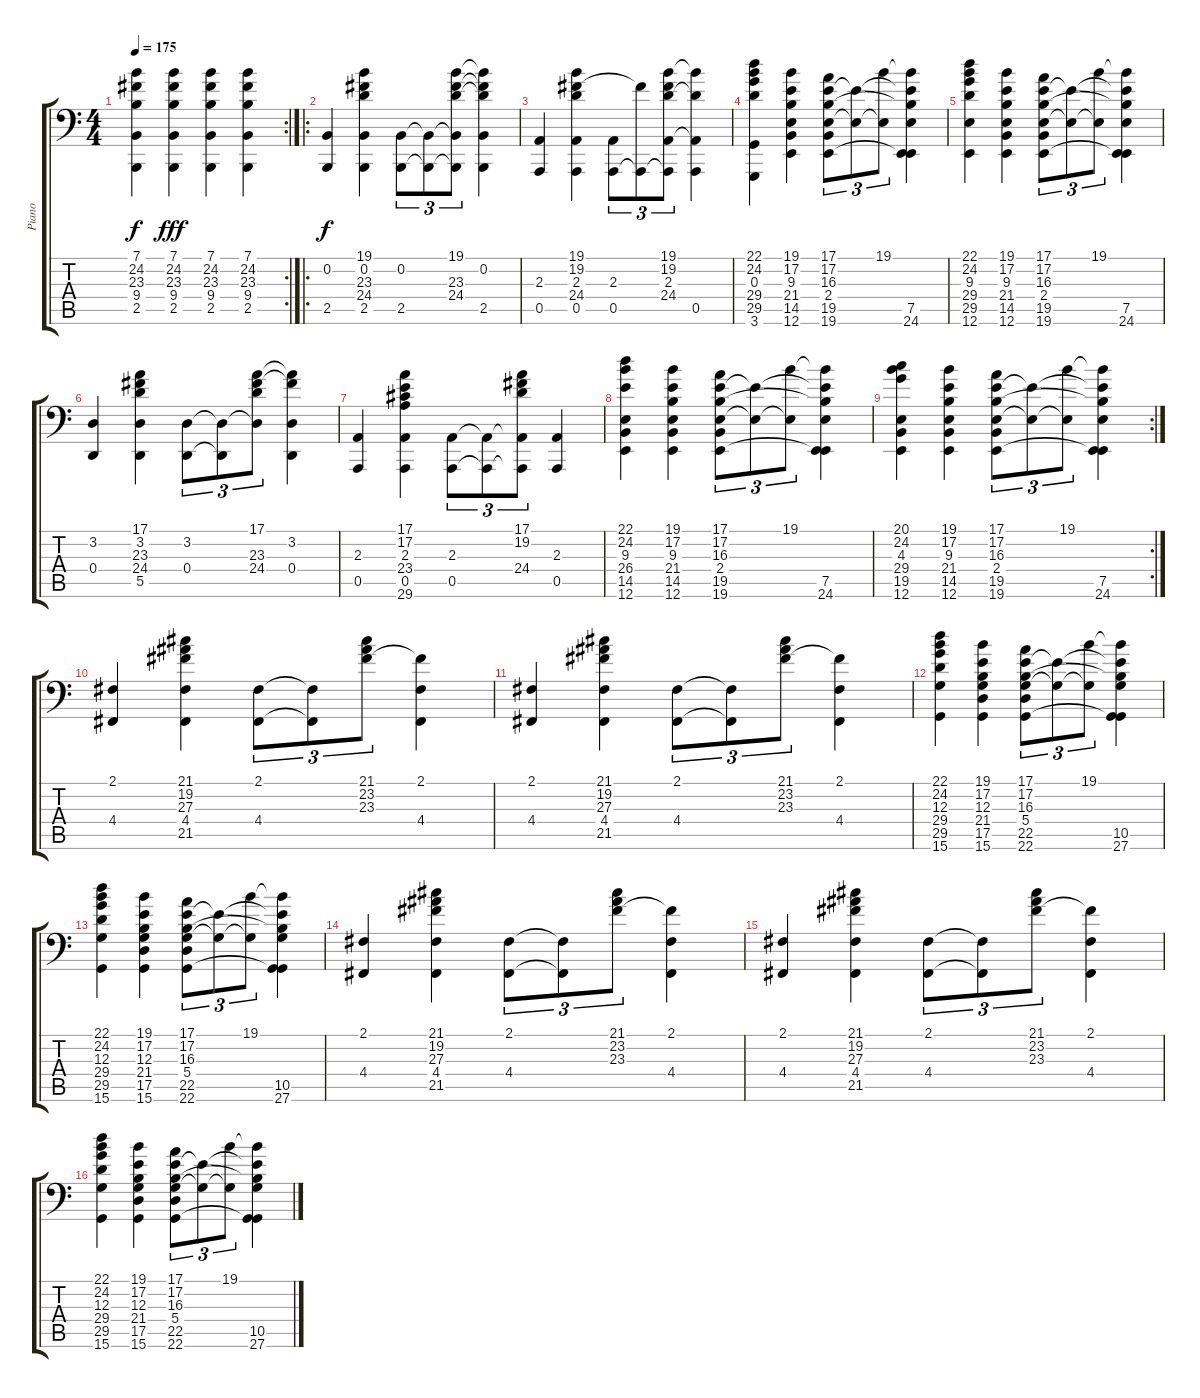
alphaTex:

\track ("Piano" "Piano") {instrument acousticgrandpiano}
\staff {score tabs}
\tuning (E3 B2 G2 D2 A1 E1) {hide}
\rc 2
\ts (4 4)
\tempo 175
\clef f4
\ks c
(7.1 24.2 23.3 9.4 2.5).4{dy f} (7.1 24.2 23.3 9.4 2.5).4{dy fff} (7.1 24.2 23.3 9.4 2.5).4 (7.1 24.2 23.3 9.4 2.5).4 |
\ro
(0.2 2.5).4{dy f} (19.1 0.2 23.3 24.4 2.5).4 (0.2 2.5).8{tu (3 2)} (0.2{t} 2.5{t}).8{tu (3 2)} (19.1 0.2{t} 23.3 24.4 2.5{t}).8{tu (3 2)} (19.1{t} 0.2 23.3{t} 24.4{t} 2.5).4 |
(2.3 0.5).4 (19.1 19.2 2.3 24.4 0.5).4 (2.3 0.5).8{tu (3 2)} (19.2{t} 0.5{t}).8{tu (3 2)} (19.1 19.2 2.3 24.4 0.5{t}).8{tu (3 2)} (19.1{t} 2.3{t} 24.4{t} 0.5).4 |
(22.1 24.2 0.3 29.4 29.5 3.6).4 (19.1 17.2 9.3 21.4 14.5 12.6).4 (17.1 17.2 16.3 2.4 19.5 19.6).8{tu (3 2)} (17.2{t} 19.5{t}).8{tu (3 2)} (19.1 19.5{t}).8{tu (3 2)} (19.1{t} 17.2{t} 16.3{t} 2.4{t} 7.5 24.6).4 |
(22.1 24.2 9.3 29.4 29.5 12.6).4 (19.1 17.2 9.3 21.4 14.5 12.6).4 (17.1 17.2 16.3 2.4 19.5 19.6).8{tu (3 2)} (17.2{t} 19.5{t}).8{tu (3 2)} (19.1 19.5{t}).8{tu (3 2)} (19.1{t} 17.2{t} 16.3{t} 2.4{t} 7.5 24.6).4 |
(3.2 0.4).4 (17.1 3.2 23.3 24.4 5.5).4 (3.2 0.4).8{tu (3 2)} (3.2{t} 0.4{t}).8{tu (3 2)} (17.1 3.2{t} 23.3 24.4).8{tu (3 2)} (17.1{t} 3.2 23.3{t} 0.4).4 |
(2.3 0.5).4 (17.1 17.2 2.3 23.4 0.5 29.6).4 (2.3 0.5).8{tu (3 2)} (2.3{t} 0.5{t}).8{tu (3 2)} (17.1 19.2 2.3{t} 24.4 0.5{t}).8{tu (3 2)} (2.3 0.5).4 |
(22.1 24.2 9.3 26.4 14.5 12.6).4 (19.1 17.2 9.3 21.4 14.5 12.6).4 (17.1 17.2 16.3 2.4 19.5 19.6).8{tu (3 2)} (17.2{t} 19.5{t}).8{tu (3 2)} (19.1 19.5{t}).8{tu (3 2)} (19.1{t} 17.2{t} 16.3{t} 2.4{t} 7.5 24.6).4 |
\rc 2
(20.1 24.2 4.3 29.4 19.5 12.6).4 (19.1 17.2 9.3 21.4 14.5 12.6).4 (17.1 17.2 16.3 2.4 19.5 19.6).8{tu (3 2)} (17.2{t} 19.5{t}).8{tu (3 2)} (19.1 19.5{t}).8{tu (3 2)} (19.1{t} 17.2{t} 16.3{t} 2.4{t} 7.5 24.6).4 |
(2.1 4.4).4 (21.1 19.2 27.3 4.4 21.5).4 (2.1 4.4).8{tu (3 2)} (2.1{t} 4.4{t}).8{tu (3 2)} (21.1 23.2 23.3).8{tu (3 2)} (2.1 23.3{t} 4.4).4 |
(2.1 4.4).4 (21.1 19.2 27.3 4.4 21.5).4 (2.1 4.4).8{tu (3 2)} (2.1{t} 4.4{t}).8{tu (3 2)} (21.1 23.2 23.3).8{tu (3 2)} (2.1 23.3{t} 4.4).4 |
(22.1 24.2 12.3 29.4 29.5 15.6).4 (19.1 17.2 12.3 21.4 17.5 15.6).4 (17.1 17.2 16.3 5.4 22.5 22.6).8{tu (3 2)} (17.2{t} 22.5{t}).8{tu (3 2)} (19.1 22.5{t}).8{tu (3 2)} (19.1{t} 17.2{t} 16.3{t} 5.4{t} 10.5 27.6).4 |
(22.1 24.2 12.3 29.4 29.5 15.6).4 (19.1 17.2 12.3 21.4 17.5 15.6).4 (17.1 17.2 16.3 5.4 22.5 22.6).8{tu (3 2)} (17.2{t} 22.5{t}).8{tu (3 2)} (19.1 22.5{t}).8{tu (3 2)} (19.1{t} 17.2{t} 16.3{t} 5.4{t} 10.5 27.6).4 |
(2.1 4.4).4 (21.1 19.2 27.3 4.4 21.5).4 (2.1 4.4).8{tu (3 2)} (2.1{t} 4.4{t}).8{tu (3 2)} (21.1 23.2 23.3).8{tu (3 2)} (2.1 23.3{t} 4.4).4 |
(2.1 4.4).4 (21.1 19.2 27.3 4.4 21.5).4 (2.1 4.4).8{tu (3 2)} (2.1{t} 4.4{t}).8{tu (3 2)} (21.1 23.2 23.3).8{tu (3 2)} (2.1 23.3{t} 4.4).4 |
(22.1 24.2 12.3 29.4 29.5 15.6).4 (19.1 17.2 12.3 21.4 17.5 15.6).4 (17.1 17.2 16.3 5.4 22.5 22.6).8{tu (3 2)} (17.2{t} 22.5{t}).8{tu (3 2)} (19.1 22.5{t}).8{tu (3 2)} (19.1{t} 17.2{t} 16.3{t} 5.4{t} 10.5 27.6).4
